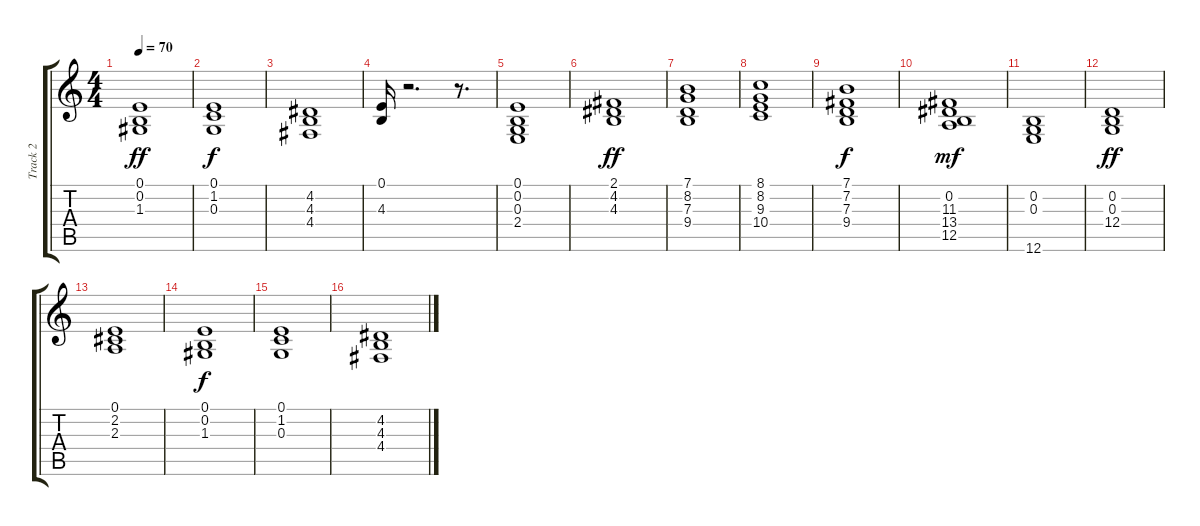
\track ("Track 2" "Track 2") {instrument drawbarorgan}
\staff {score tabs}
\tuning (E4 B3 G3 D3 A2 E2) {hide}
\ts (4 4)
\tempo 70
\clef g2
\ks c
(0.1 0.2 1.3).1{dy ff} |
(0.1 1.2 0.3).1{dy f} |
(4.2 4.3 4.4).1 |
(0.1 4.3).16 r.2{d} r.8{d} |
(0.1 0.2 0.3 2.4).1 |
(2.1 4.2 4.3).1{dy ff} |
(7.1 8.2 7.3 9.4).1 |
(8.1 8.2 9.3 10.4).1 |
(7.1 7.2 7.3 9.4).1{dy f} |
(0.2 11.3 13.4 12.5).1{dy mf} |
(0.2 0.3 12.6).1 |
(0.2 0.3 12.4).1{dy ff} |
(0.1 2.2 2.3).1 |
(0.1 0.2 1.3).1{dy f} |
(0.1 1.2 0.3).1 |
(4.2 4.3 4.4).1
